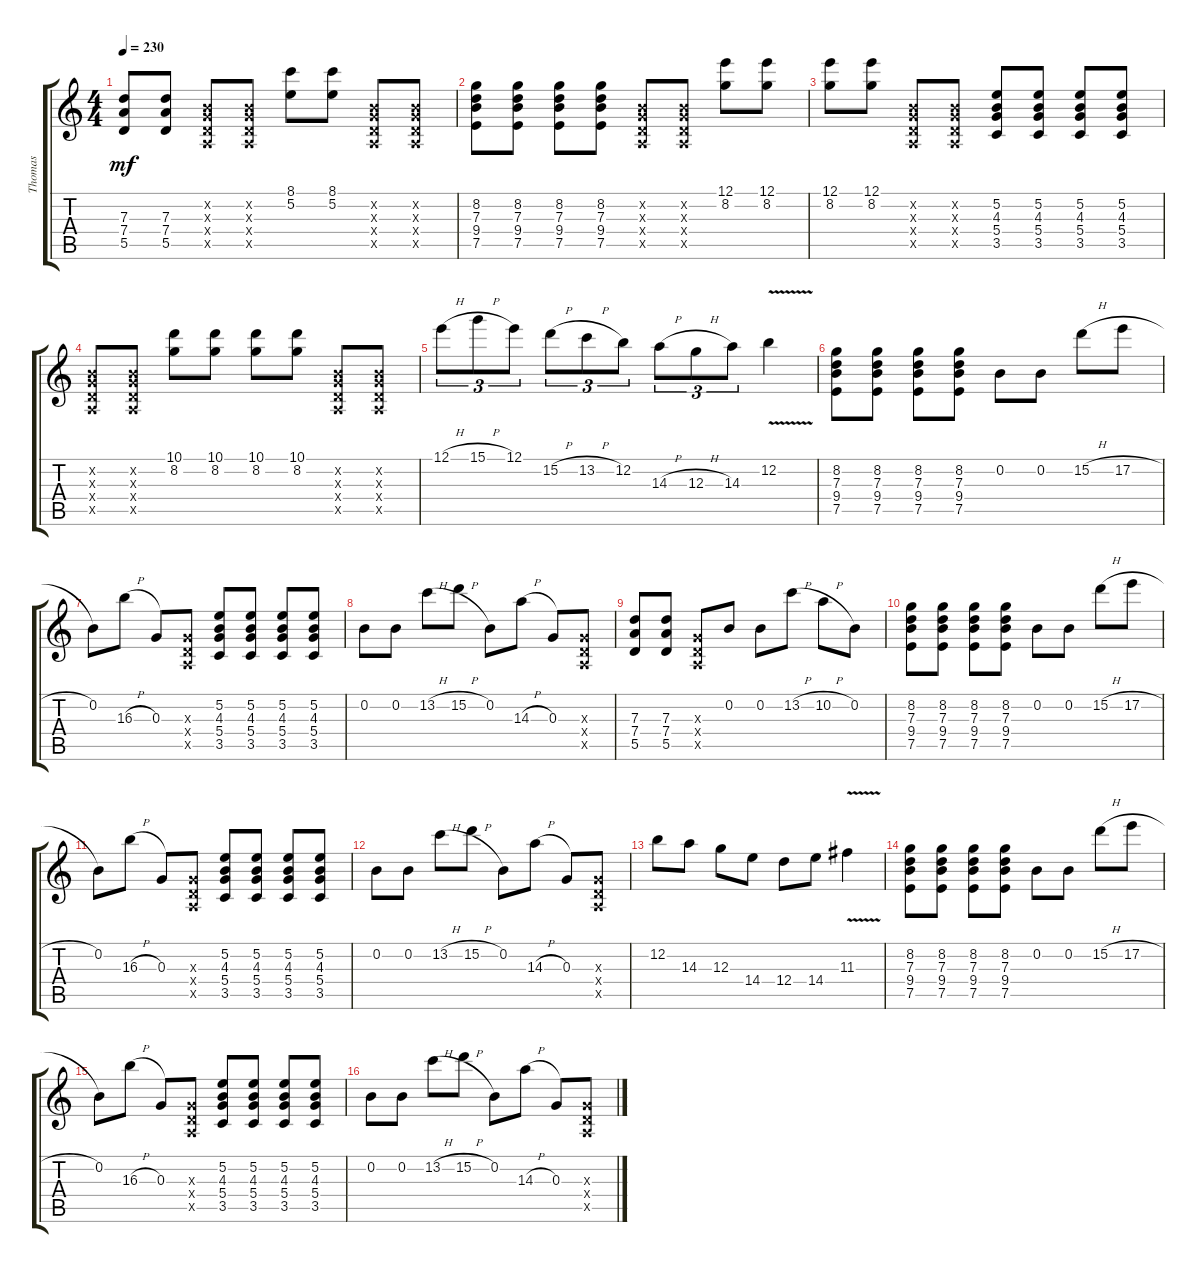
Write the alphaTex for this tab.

\track ("Thomas" "Thomas") {instrument distortionguitar}
\staff {score tabs}
\tuning (E4 B3 G3 D3 A2 D2) {hide}
\ts (4 4)
\tempo 230
\clef g2
\ks c
(7.3 7.4 5.5).8{dy mf} (7.3 7.4 5.5).8 (0.2{x} 0.3{x} 0.4{x} 0.5{x}).8 (0.2{x} 0.3{x} 0.4{x} 0.5{x}).8 (8.1 5.2).8 (8.1 5.2).8 (0.2{x} 0.3{x} 0.4{x} 0.5{x}).8 (0.2{x} 0.3{x} 0.4{x} 0.5{x}).8 |
(8.2 7.3 9.4 7.5).8 (8.2 7.3 9.4 7.5).8 (8.2 7.3 9.4 7.5).8 (8.2 7.3 9.4 7.5).8 (0.2{x} 0.3{x} 0.4{x} 0.5{x}).8 (0.2{x} 0.3{x} 0.4{x} 0.5{x}).8 (12.1 8.2).8 (12.1 8.2).8 |
(12.1 8.2).8 (12.1 8.2).8 (0.2{x} 0.3{x} 0.4{x} 0.5{x}).8 (0.2{x} 0.3{x} 0.4{x} 0.5{x}).8 (5.2 4.3 5.4 3.5).8 (5.2 4.3 5.4 3.5).8 (5.2 4.3 5.4 3.5).8 (5.2 4.3 5.4 3.5).8 |
(0.2{x} 0.3{x} 0.4{x} 0.5{x}).8 (0.2{x} 0.3{x} 0.4{x} 0.5{x}).8 (10.1 8.2).8 (10.1 8.2).8 (10.1 8.2).8 (10.1 8.2).8 (0.2{x} 0.3{x} 0.4{x} 0.5{x}).8 (0.2{x} 0.3{x} 0.4{x} 0.5{x}).8 |
12.1{h}.8{tu (3 2)} 15.1{h}.8{tu (3 2)} 12.1.8{tu (3 2)} 15.2{h}.8{tu (3 2)} 13.2{h}.8{tu (3 2)} 12.2.8{tu (3 2)} 14.3{h}.8{tu (3 2)} 12.3{h}.8{tu (3 2)} 14.3.8{tu (3 2)} 12.2{v}.4 |
(8.2 7.3 9.4 7.5).8 (8.2 7.3 9.4 7.5).8 (8.2 7.3 9.4 7.5).8 (8.2 7.3 9.4 7.5).8 0.2.8 0.2.8 15.2{h}.8 17.2{h}.8 |
0.2.8 16.3{h}.8 0.3.8 (0.3{x} 0.4{x} 0.5{x}).8 (5.2 4.3 5.4 3.5).8 (5.2 4.3 5.4 3.5).8 (5.2 4.3 5.4 3.5).8 (5.2 4.3 5.4 3.5).8 |
0.2.8 0.2.8 13.2{h}.8 15.2{h}.8 0.2.8 14.3{h}.8 0.3.8 (0.3{x} 0.4{x} 0.5{x}).8 |
(7.3 7.4 5.5).8 (7.3 7.4 5.5).8 (0.3{x} 0.4{x} 0.5{x}).8 0.2.8 0.2.8 13.2{h}.8 10.2{h}.8 0.2.8 |
(8.2 7.3 9.4 7.5).8 (8.2 7.3 9.4 7.5).8 (8.2 7.3 9.4 7.5).8 (8.2 7.3 9.4 7.5).8 0.2.8 0.2.8 15.2{h}.8 17.2{h}.8 |
0.2.8 16.3{h}.8 0.3.8 (0.3{x} 0.4{x} 0.5{x}).8 (5.2 4.3 5.4 3.5).8 (5.2 4.3 5.4 3.5).8 (5.2 4.3 5.4 3.5).8 (5.2 4.3 5.4 3.5).8 |
0.2.8 0.2.8 13.2{h}.8 15.2{h}.8 0.2.8 14.3{h}.8 0.3.8 (0.3{x} 0.4{x} 0.5{x}).8 |
12.2.8 14.3.8 12.3.8 14.4.8 12.4.8 14.4.8 11.3{v}.4 |
(8.2 7.3 9.4 7.5).8 (8.2 7.3 9.4 7.5).8 (8.2 7.3 9.4 7.5).8 (8.2 7.3 9.4 7.5).8 0.2.8 0.2.8 15.2{h}.8 17.2{h}.8 |
0.2.8 16.3{h}.8 0.3.8 (0.3{x} 0.4{x} 0.5{x}).8 (5.2 4.3 5.4 3.5).8 (5.2 4.3 5.4 3.5).8 (5.2 4.3 5.4 3.5).8 (5.2 4.3 5.4 3.5).8 |
0.2.8 0.2.8 13.2{h}.8 15.2{h}.8 0.2.8 14.3{h}.8 0.3.8 (0.3{x} 0.4{x} 0.5{x}).8
